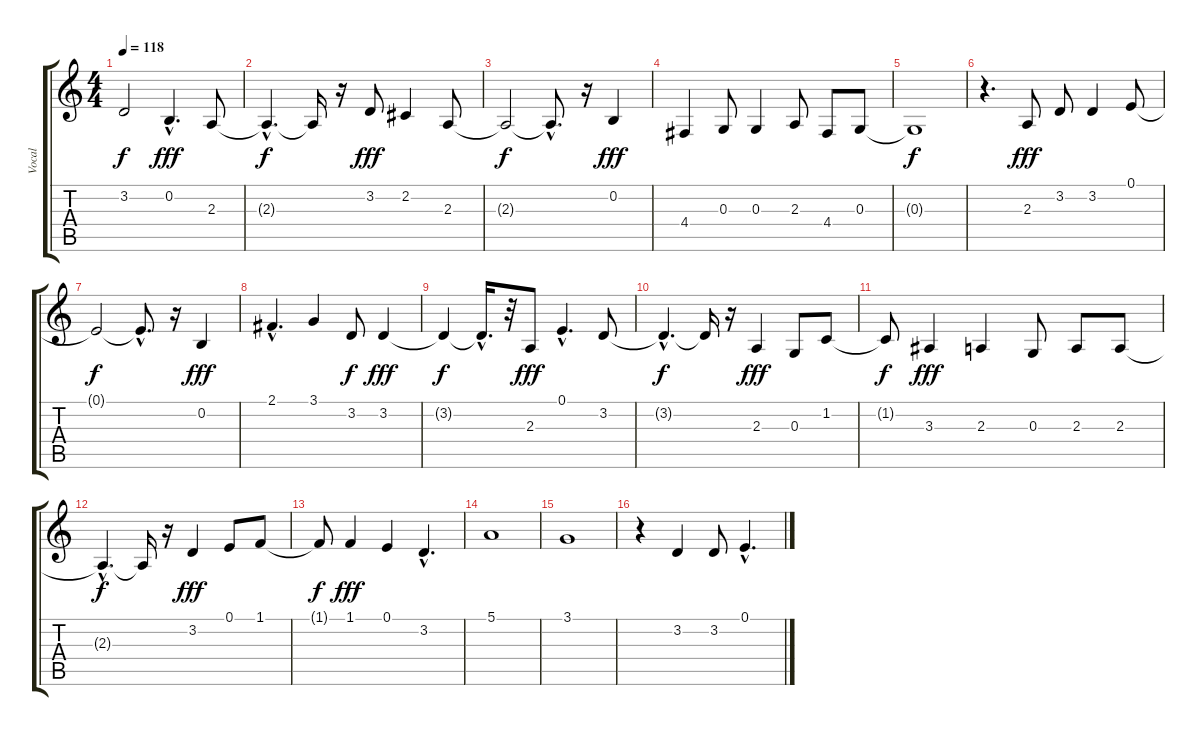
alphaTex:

\track ("Vocal" "Vocal") {instrument flute}
\staff {score tabs}
\tuning (E4 B3 G3 D3 A2 E2) {hide}
\ts (4 4)
\tempo 118
\clef g2
\ks c
3.2{t}.2{dy f} 0.2{hac}.4{d dy fff} 2.3.8 |
2.3{hac t}.4{d dy f} 2.3{t}.16 r.16 3.2.8{dy fff} 2.2.4 2.3.8 |
2.3{t}.2{dy f} 2.3{hac t}.8{d} r.16 0.2.4{dy fff} |
4.4.4 0.3.8 0.3.4 2.3.8 4.4.8 0.3.8 |
0.3{t}.1{dy f} |
r.4{d} 2.3.8{dy fff} 3.2.8 3.2.4 0.1.8 |
0.1{t}.2{dy f} 0.1{hac t}.8{d} r.16 0.2.4{dy fff} |
2.1{hac}.4{d} 3.1.4 3.2.8{dy f} 3.2.4{dy fff} |
3.2{t}.4{dy f} 3.2{hac t}.16{d} r.32 2.3.8{dy fff} 0.1{hac}.4{d} 3.2.8 |
3.2{hac t}.4{d dy f} 3.2{t}.16 r.16 2.3.4{dy fff} 0.3.8 1.2.8 |
1.2{t}.8{dy f} 3.3.4{dy fff} 2.3.4 0.3.8 2.3.8 2.3.8 |
2.3{hac t}.4{d dy f} 2.3{t}.16 r.16 3.2.4{dy fff} 0.1.8 1.1.8 |
1.1{t}.8{dy f} 1.1.4{dy fff} 0.1.4 3.2{hac}.4{d} |
5.1.1 |
3.1.1 |
r.4 3.2.4 3.2.8 0.1{hac}.4{d}
